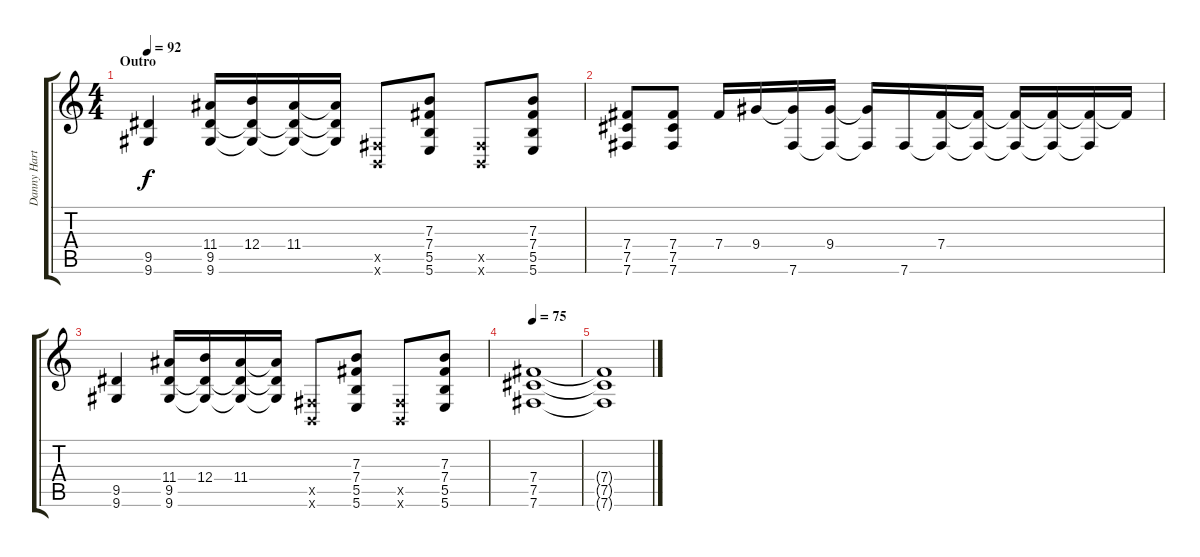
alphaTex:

\track ("Danny Hartwell (Clean Guitar)" "Danny Hart") {instrument electricguitarjazz}
\staff {score tabs}
\tuning (Db4 Ab3 E3 B2 Gb2 B1) {hide}
\ts (4 4)
\section ("" "Outro")
\tempo 92
\clef g2
\ks c
(9.5 9.6).4{dy f} (11.4 9.5 9.6).16 (12.4 9.5{t} 9.6{t}).16 (11.4 9.5{t} 9.6{t}).16 (11.4{t} 9.5{t} 9.6{t}).16 (0.5{x} 0.6{x}).8 (7.3 7.4 5.5 5.6).8 (0.5{x} 0.6{x}).8 (7.3 7.4 5.5 5.6).8 |
(7.4 7.5 7.6).8 (7.4 7.5 7.6).8 7.4.16 9.4.16 (9.4{t} 7.6).16 (9.4 7.6{t}).16 (9.4{t} 7.6{t}).16 7.6.16 (7.4 7.6{t}).16 (7.4{t} 7.6{t}).16 (7.4{t} 7.6{t}).16 (7.4{t} 7.6{t}).16 (7.4{t} 7.6{t}).16 7.4{t}.16 |
(9.5 9.6).4 (11.4 9.5 9.6).16 (12.4 9.5{t} 9.6{t}).16 (11.4 9.5{t} 9.6{t}).16 (11.4{t} 9.5{t} 9.6{t}).16 (0.5{x} 0.6{x}).8 (7.3 7.4 5.5 5.6).8 (0.5{x} 0.6{x}).8 (7.3 7.4 5.5 5.6).8 |
\tempo 75
(7.4 7.5 7.6).1 |
(7.4{t} 7.5{t} 7.6{t}).1
